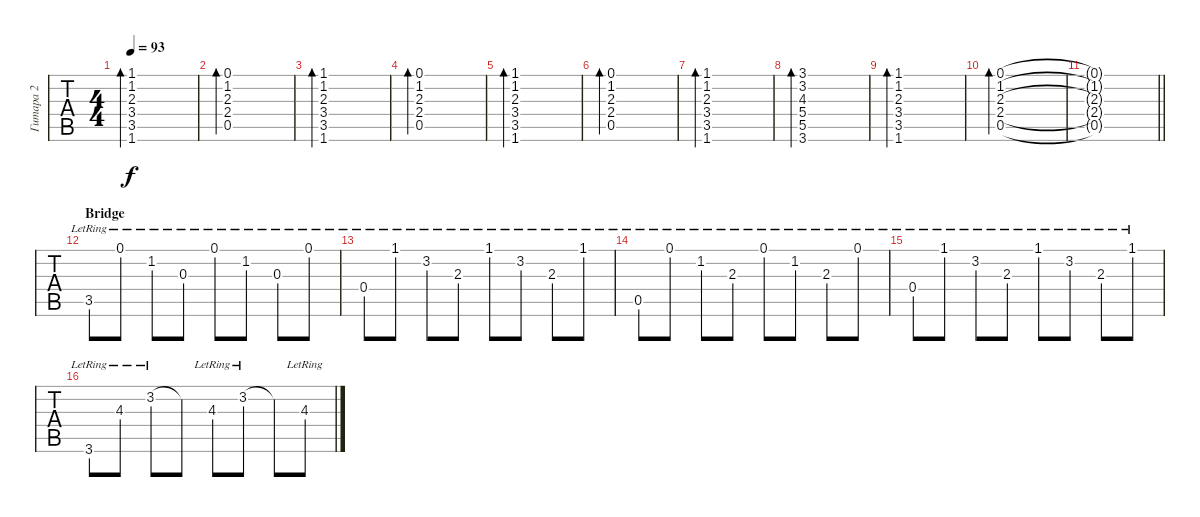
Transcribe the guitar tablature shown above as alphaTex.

\track ("Гитара 2" "Гитара 2") {instrument electricguitarclean}
\staff {tabs}
\tuning (E4 B3 G3 D3 A2 E2) {hide}
\ts (4 4)
\tempo 93
\clef g2
\ks c
(1.1 1.2 2.3 3.4 3.5 1.6).1{bd 120 dy f} |
(0.1 1.2 2.3 2.4 0.5).1{bd 120} |
(1.1 1.2 2.3 3.4 3.5 1.6).1{bd 120} |
(0.1 1.2 2.3 2.4 0.5).1{bd 120} |
(1.1 1.2 2.3 3.4 3.5 1.6).1{bd 120} |
(0.1 1.2 2.3 2.4 0.5).1{bd 120} |
(1.1 1.2 2.3 3.4 3.5 1.6).1{bd 120} |
(3.1 3.2 4.3 5.4 5.5 3.6).1{bd 120} |
(1.1 1.2 2.3 3.4 3.5 1.6).1{bd 120} |
(0.1 1.2 2.3 2.4 0.5).1{bd 120} |
\barLineRight lightlight
(0.1{t} 1.2{t} 2.3{t} 2.4{t} 0.5{t}).1 |
\section ("" "Bridge")
3.5{lr}.8 0.1{lr}.8 1.2{lr}.8 0.3{lr}.8 0.1{lr}.8 1.2{lr}.8 0.3{lr}.8 0.1{lr}.8 |
0.4{lr}.8 1.1{lr}.8 3.2{lr}.8 2.3{lr}.8 1.1{lr}.8 3.2{lr}.8 2.3{lr}.8 1.1{lr}.8 |
0.5{lr}.8 0.1{lr}.8 1.2{lr}.8 2.3{lr}.8 0.1{lr}.8 1.2{lr}.8 2.3{lr}.8 0.1{lr}.8 |
0.4{lr}.8 1.1{lr}.8 3.2{lr}.8 2.3{lr}.8 1.1{lr}.8 3.2{lr}.8 2.3{lr}.8 1.1{lr}.8 |
3.6{lr}.8 4.3{lr}.8 3.2{lr}.8 3.2{t}.8 4.3{lr}.8 3.2{lr}.8 3.2{t}.8 4.3{lr}.8
